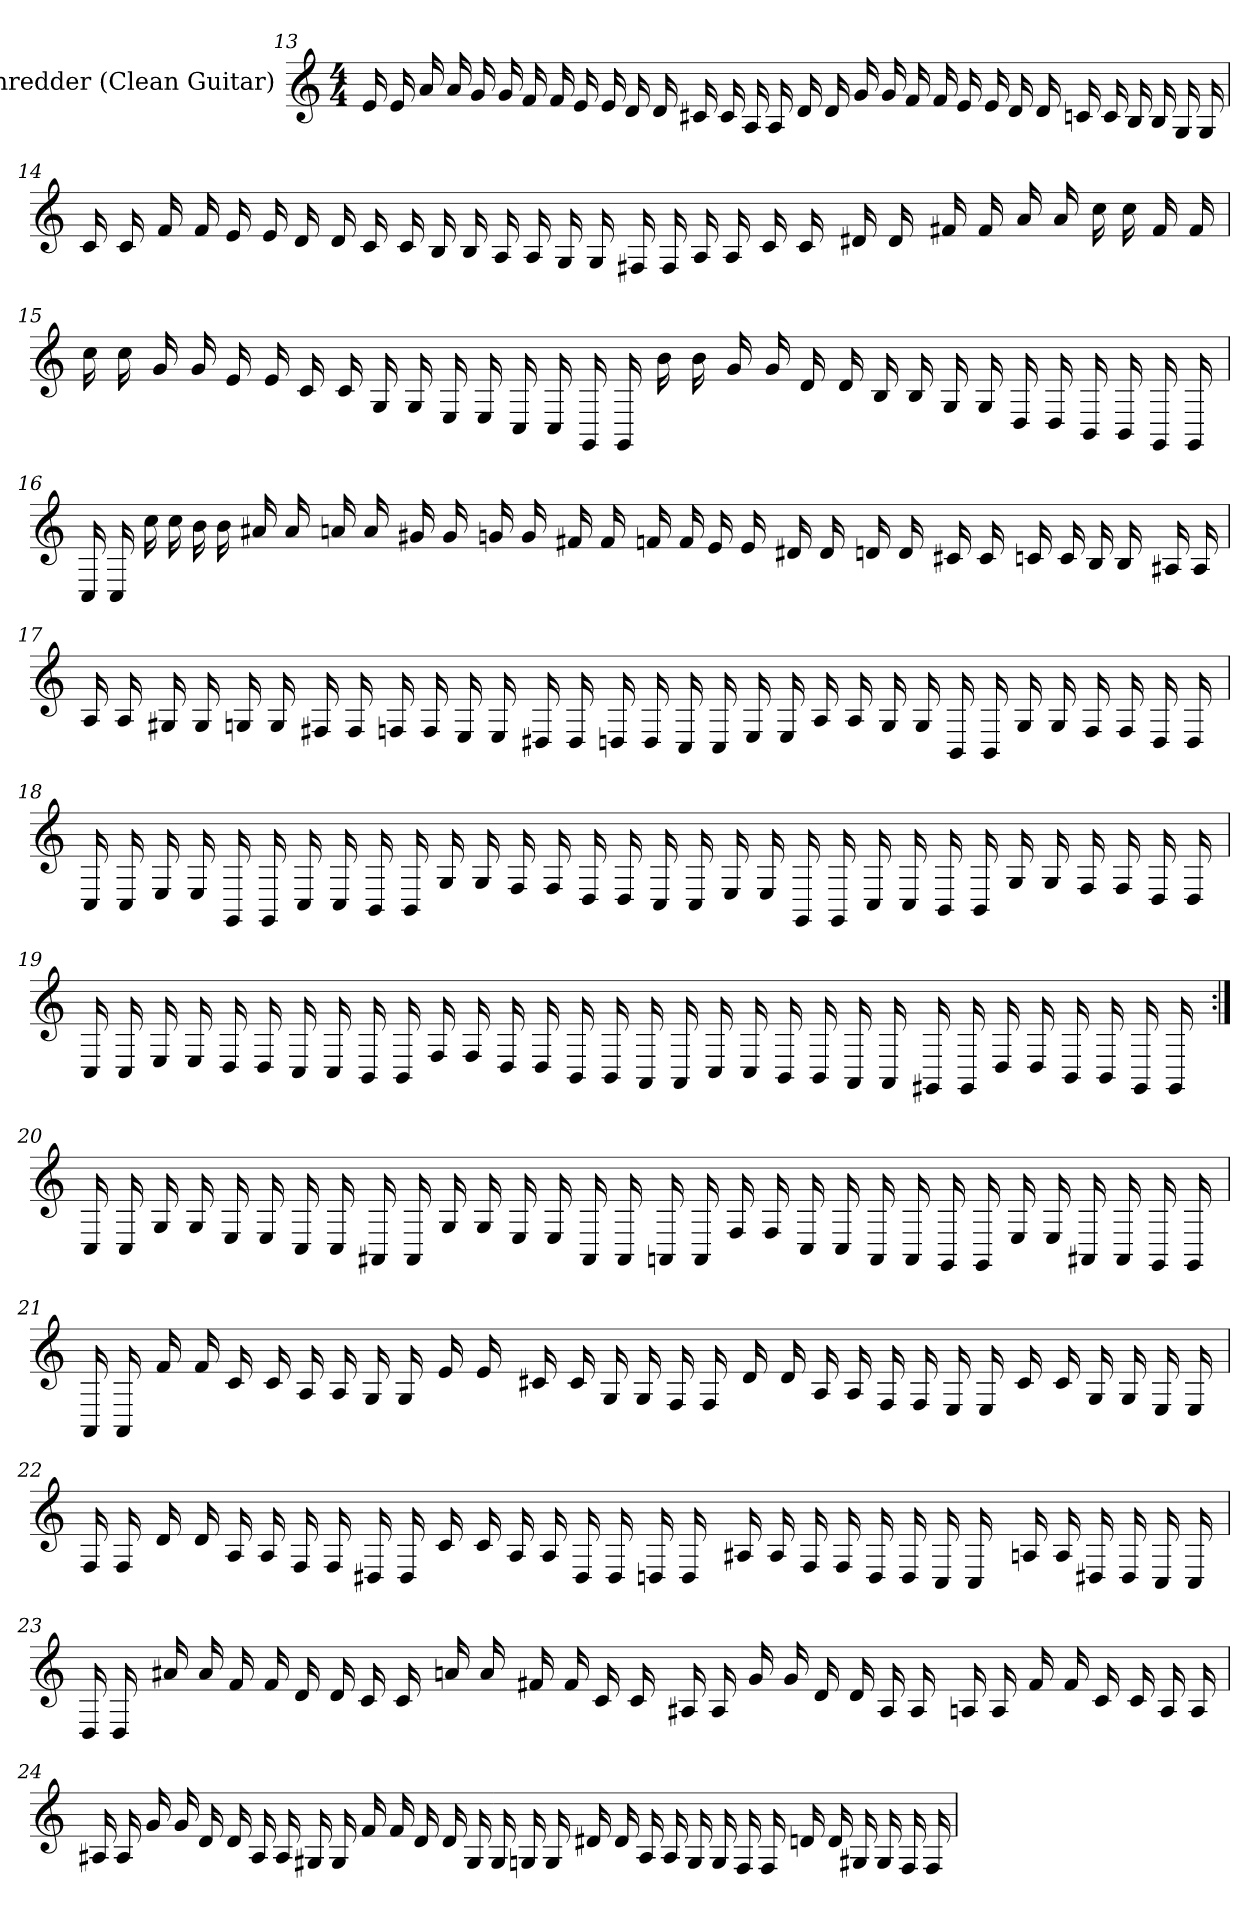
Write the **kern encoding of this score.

**kern
*part1
*staff1
*I"Shredder (Clean Guitar)
*
*k[]
*M4/4
=13
16e
16e
16a
16a
16g
16g
16f
16f
16e
16e
16d
16d
16c#
16c#
16A
16A
16d
16d
16g
16g
16f
16f
16e
16e
16d
16d
16c
16c
16B
16B
16G
16G
=14
16c
16c
16f
16f
16e
16e
16d
16d
16c
16c
16B
16B
16A
16A
16G
16G
16F#
16F#
16A
16A
16c
16c
16d#
16d#
16f#
16f#
16a
16a
16cc
16cc
16f#
16f#
=15
16cc
16cc
16g
16g
16e
16e
16c
16c
16G
16G
16E
16E
16C
16C
16GG
16GG
16b
16b
16g
16g
16d
16d
16B
16B
16G
16G
16D
16D
16BB
16BB
16GG
16GG
=16
16C
16C
16cc
16cc
16b
16b
16a#
16a#
16a
16a
16g#
16g#
16g
16g
16f#
16f#
16f
16f
16e
16e
16d#
16d#
16d
16d
16c#
16c#
16c
16c
16B
16B
16A#
16A#
=17
16A
16A
16G#
16G#
16G
16G
16F#
16F#
16F
16F
16E
16E
16D#
16D#
16D
16D
16C
16C
16E
16E
16A
16A
16G
16G
16BB
16BB
16G
16G
16F
16F
16D
16D
=18
16C
16C
16E
16E
16GG
16GG
16C
16C
16BB
16BB
16G
16G
16F
16F
16D
16D
16C
16C
16E
16E
16GG
16GG
16C
16C
16BB
16BB
16G
16G
16F
16F
16D
16D
=19
16C
16C
16E
16E
16D
16D
16C
16C
16BB
16BB
16F
16F
16D
16D
16BB
16BB
16AA
16AA
16C
16C
16BB
16BB
16AA
16AA
16GG#
16GG#
16D
16D
16BB
16BB
16GG#
16GG#
=20:|!
16C
16C
16G
16G
16E
16E
16C
16C
16AA#
16AA#
16G
16G
16E
16E
16AA#
16AA#
16AA
16AA
16F
16F
16C
16C
16AA
16AA
16GG
16GG
16E
16E
16AA#
16AA#
16GG
16GG
=21
16AA
16AA
16f
16f
16c
16c
16A
16A
16G
16G
16e
16e
16c#
16c#
16G
16G
16F
16F
16d
16d
16A
16A
16F
16F
16E
16E
16c#
16c#
16G
16G
16E
16E
=22
16F
16F
16d
16d
16A
16A
16F
16F
16D#
16D#
16c
16c
16A
16A
16D#
16D#
16D
16D
16A#
16A#
16F
16F
16D
16D
16C
16C
16A
16A
16D#
16D#
16C
16C
=23
16D
16D
16a#
16a#
16f
16f
16d
16d
16c
16c
16a
16a
16f#
16f#
16c
16c
16A#
16A#
16g
16g
16d
16d
16A#
16A#
16A
16A
16f#
16f#
16c
16c
16A
16A
=24
16A#
16A#
16g
16g
16d
16d
16A#
16A#
16G#
16G#
16f
16f
16d
16d
16G#
16G#
16G
16G
16d#
16d#
16A#
16A#
16G
16G
16F
16F
16d
16d
16G#
16G#
16F
16F
=
*-
